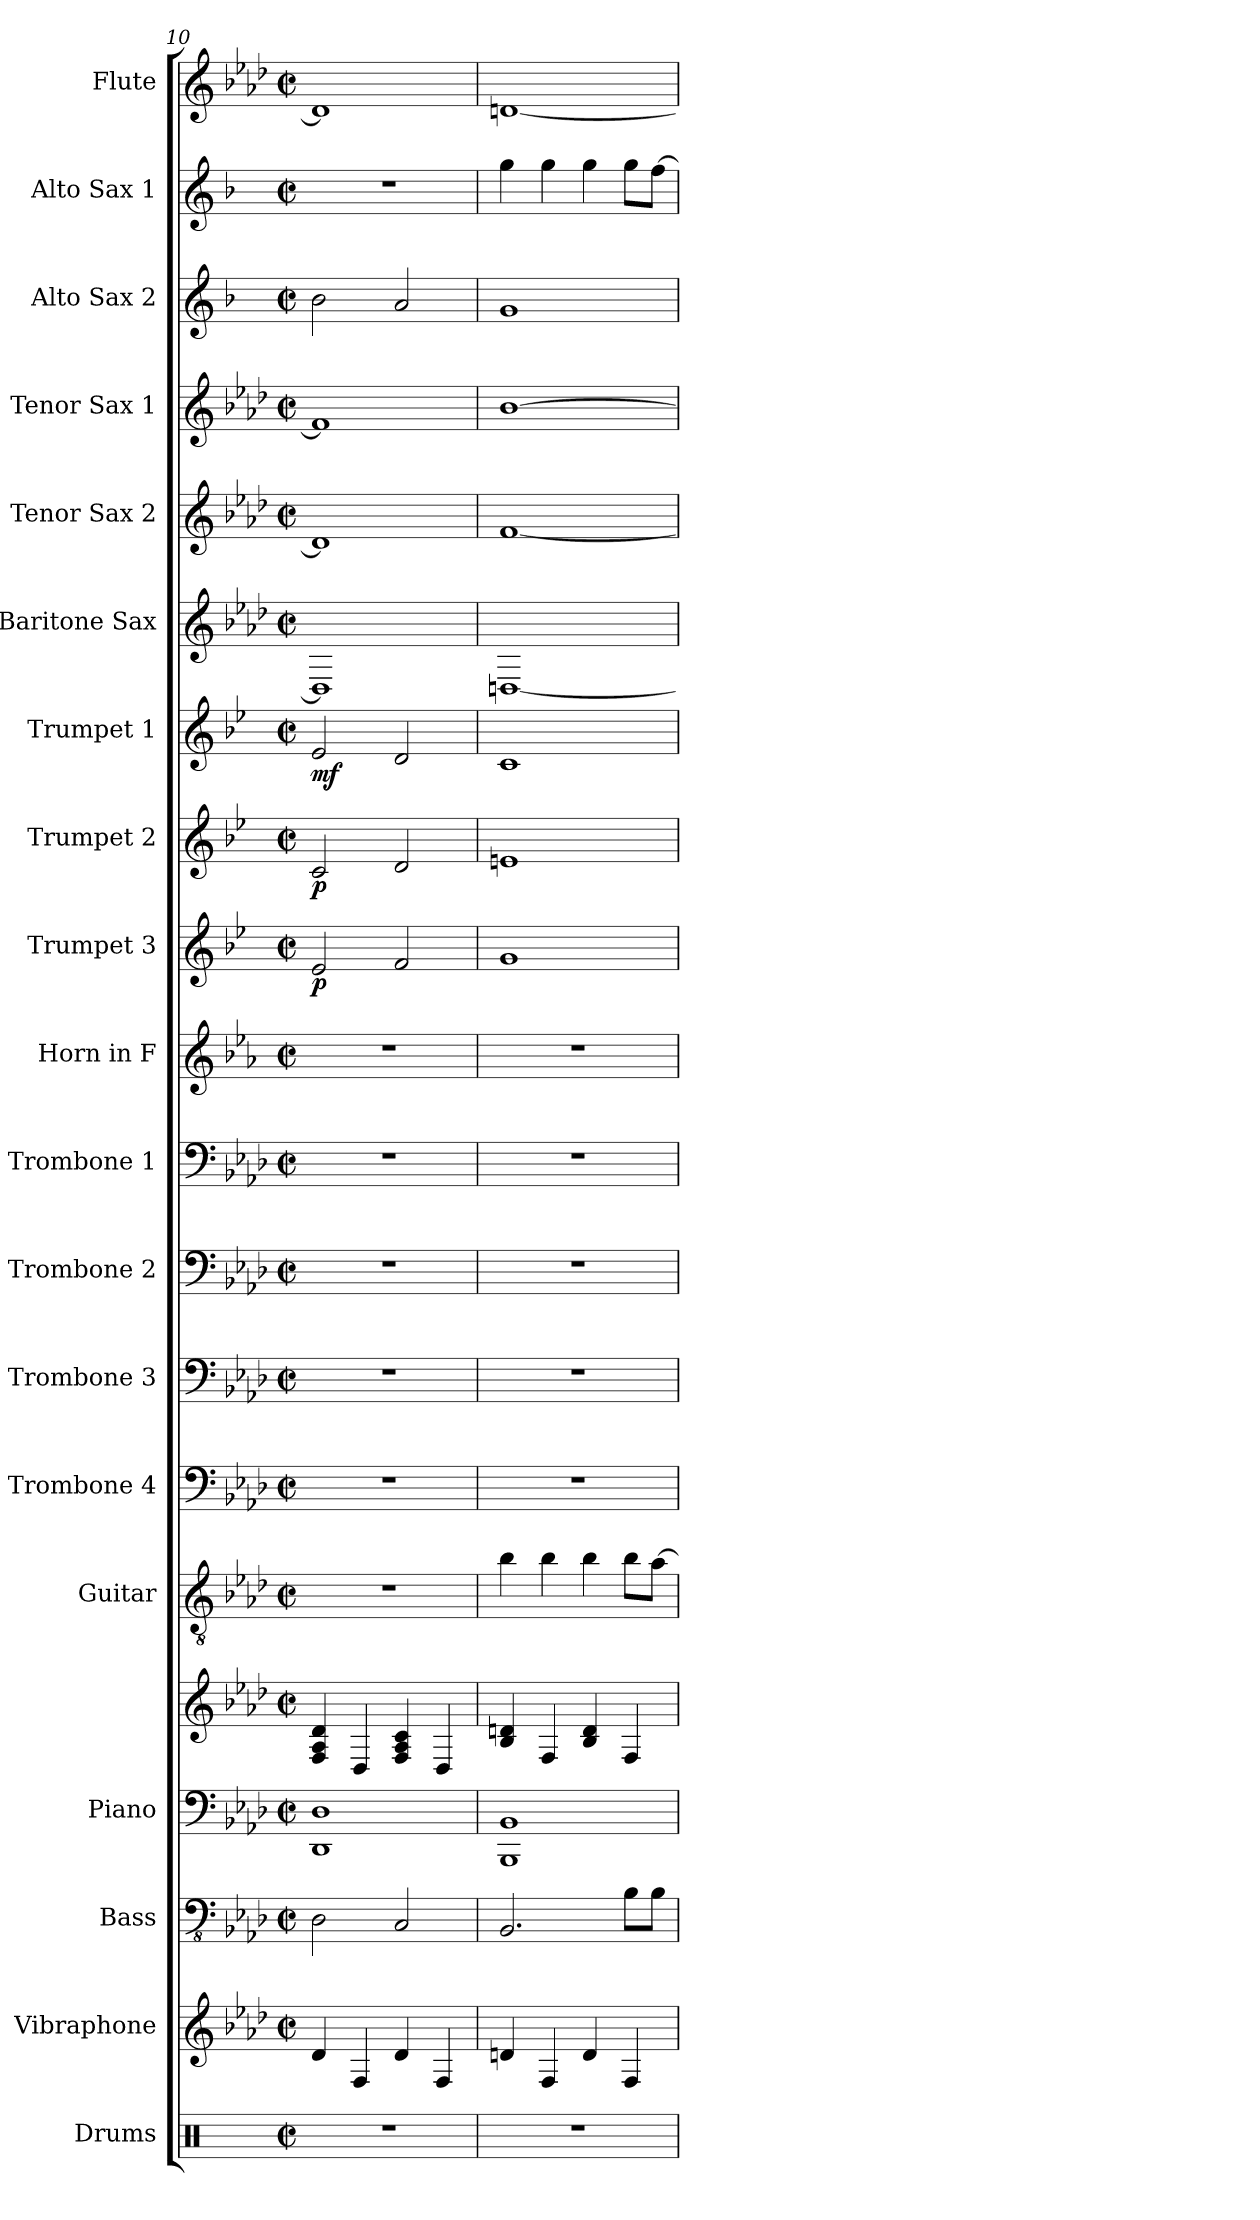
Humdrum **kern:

**kern	**kern	**kern	**kern	**kern	**kern	**kern	**kern	**kern	**kern	**kern	**kern	**dynam	**kern	**dynam	**kern	**dynam	**kern	**kern	**kern	**kern	**kern	**kern
*part19	*part18	*part17	*part16	*part16	*part15	*part14	*part13	*part12	*part11	*part10	*part9	*part9	*part8	*part8	*part7	*part7	*part6	*part5	*part4	*part3	*part2	*part1
*staff20	*staff19	*staff18	*staff17	*staff16	*staff15	*staff14	*staff13	*staff12	*staff11	*staff10	*staff9	*staff9	*staff8	*staff8	*staff7	*staff7	*staff6	*staff5	*staff4	*staff3	*staff2	*staff1
*I"Drums	*I"Vibraphone	*I"Bass	*I"Piano	*	*I"Guitar	*I"Trombone 4	*I"Trombone 3	*I"Trombone 2	*I"Trombone 1	*I"Horn in F	*I"Trumpet 3	*	*I"Trumpet 2	*	*I"Trumpet 1	*	*I"Baritone Sax	*I"Tenor Sax 2	*I"Tenor Sax 1	*I"Alto Sax 2	*I"Alto Sax 1	*I"Flute
*I'Drums	*I'Vib.	*I'Bass	*I'Piano	*	*I'Gtr.	*I'Tbn. 4	*I'Tbn. 3	*I'Tbn. 2	*I'Tbn. 1	*	*I'Tpt. 3	*	*I'Tpt. 2	*	*I'Tpt. 1	*	*I'Bari	*I'Tenor 2	*I'Tenor 1	*I'Alto 2	*I'Alto 1	*I'Fl.
*clefX	*clefG2	*clefFv4	*clefF4	*clefG2	*clefGv2	*clefF4	*clefF4	*clefF4	*clefF4	*clefG2	*clefG2	*	*clefG2	*	*clefG2	*	*clefG2	*clefG2	*clefG2	*clefG2	*clefG2	*clefG2
*	*	*	*	*	*	*	*	*	*	*ITrd4c7	*ITrd1c2	*	*ITrd1c2	*	*ITrd1c2	*	*ITrd12c21	*ITrd8c14	*ITrd8c14	*ITrd5c9	*ITrd5c9	*
*k[]	*k[b-e-a-d-]	*k[b-e-a-d-]	*k[b-e-a-d-]	*k[b-e-a-d-]	*k[b-e-a-d-]	*k[b-e-a-d-]	*k[b-e-a-d-]	*k[b-e-a-d-]	*k[b-e-a-d-]	*k[b-e-a-d-]	*k[b-e-a-d-]	*	*k[b-e-a-d-]	*	*k[b-e-a-d-]	*	*k[b-e-a-d-]	*k[b-e-a-d-]	*k[b-e-a-d-]	*k[b-e-a-d-]	*k[b-e-a-d-]	*k[b-e-a-d-]
*M2/2	*M2/2	*M2/2	*M2/2	*M2/2	*M2/2	*M2/2	*M2/2	*M2/2	*M2/2	*M2/2	*M2/2	*	*M2/2	*	*M2/2	*	*M2/2	*M2/2	*M2/2	*M2/2	*M2/2	*M2/2
*met(c|)	*met(c|)	*met(c|)	*met(c|)	*met(c|)	*met(c|)	*met(c|)	*met(c|)	*met(c|)	*met(c|)	*met(c|)	*met(c|)	*	*met(c|)	*	*met(c|)	*	*met(c|)	*met(c|)	*met(c|)	*met(c|)	*met(c|)	*met(c|)
=10	=10	=10	=10	=10	=10	=10	=10	=10	=10	=10	=10	=10	=10	=10	=10	=10	=10	=10	=10	=10	=10	=10
!	!	!	!	!	!	!	!	!	!	!	!	!LO:DY:b	!	!LO:DY:b	!	!LO:DY:b	!	!	!	!	!	!
1r	4d-/	2DD-\	1DD- 1D-	4F/ 4A-/ 4d-/	1r	1r	1r	1r	1r	1r	2d-/	p	2B-/	p	2d-/	mf	1DD-]	1D-]	1F]	2d-\	1r	1d-]
.	4F/	.	.	4D-/	.	.	.	.	.	.	.	.	.	.	.	.	.	.	.	.	.	.
.	4d-/	2CC/	.	4F/ 4A-/ 4c/	.	.	.	.	.	.	2e-/	.	2c/	.	2c/	.	.	.	.	2c/	.	.
.	4F/	.	.	4D-/	.	.	.	.	.	.	.	.	.	.	.	.	.	.	.	.	.	.
=11	=11	=11	=11	=11	=11	=11	=11	=11	=11	=11	=11	=11	=11	=11	=11	=11	=11	=11	=11	=11	=11	=11
1r	4dn/	2.BBB-/	1BBB- 1BB-	4B-/ 4dn/	4b-\	1r	1r	1r	1r	1r	1f	.	1dn	.	1B-	.	[1DDn	[1F	[1B-	1B-	4b-\	[1dn
.	4F/	.	.	4F/	4b-\	.	.	.	.	.	.	.	.	.	.	.	.	.	.	.	4b-\	.
.	4d/	.	.	4B-/ 4d/	4b-\	.	.	.	.	.	.	.	.	.	.	.	.	.	.	.	4b-\	.
.	4F/	8BB-\L	.	4F/	8b-\L	.	.	.	.	.	.	.	.	.	.	.	.	.	.	.	8b-\L	.
.	.	8BB-\J	.	.	[8a-\J	.	.	.	.	.	.	.	.	.	.	.	.	.	.	.	[8a-\J	.
=	=	=	=	=	=	=	=	=	=	=	=	=	=	=	=	=	=	=	=	=	=	=
*-	*-	*-	*-	*-	*-	*-	*-	*-	*-	*-	*-	*-	*-	*-	*-	*-	*-	*-	*-	*-	*-	*-
